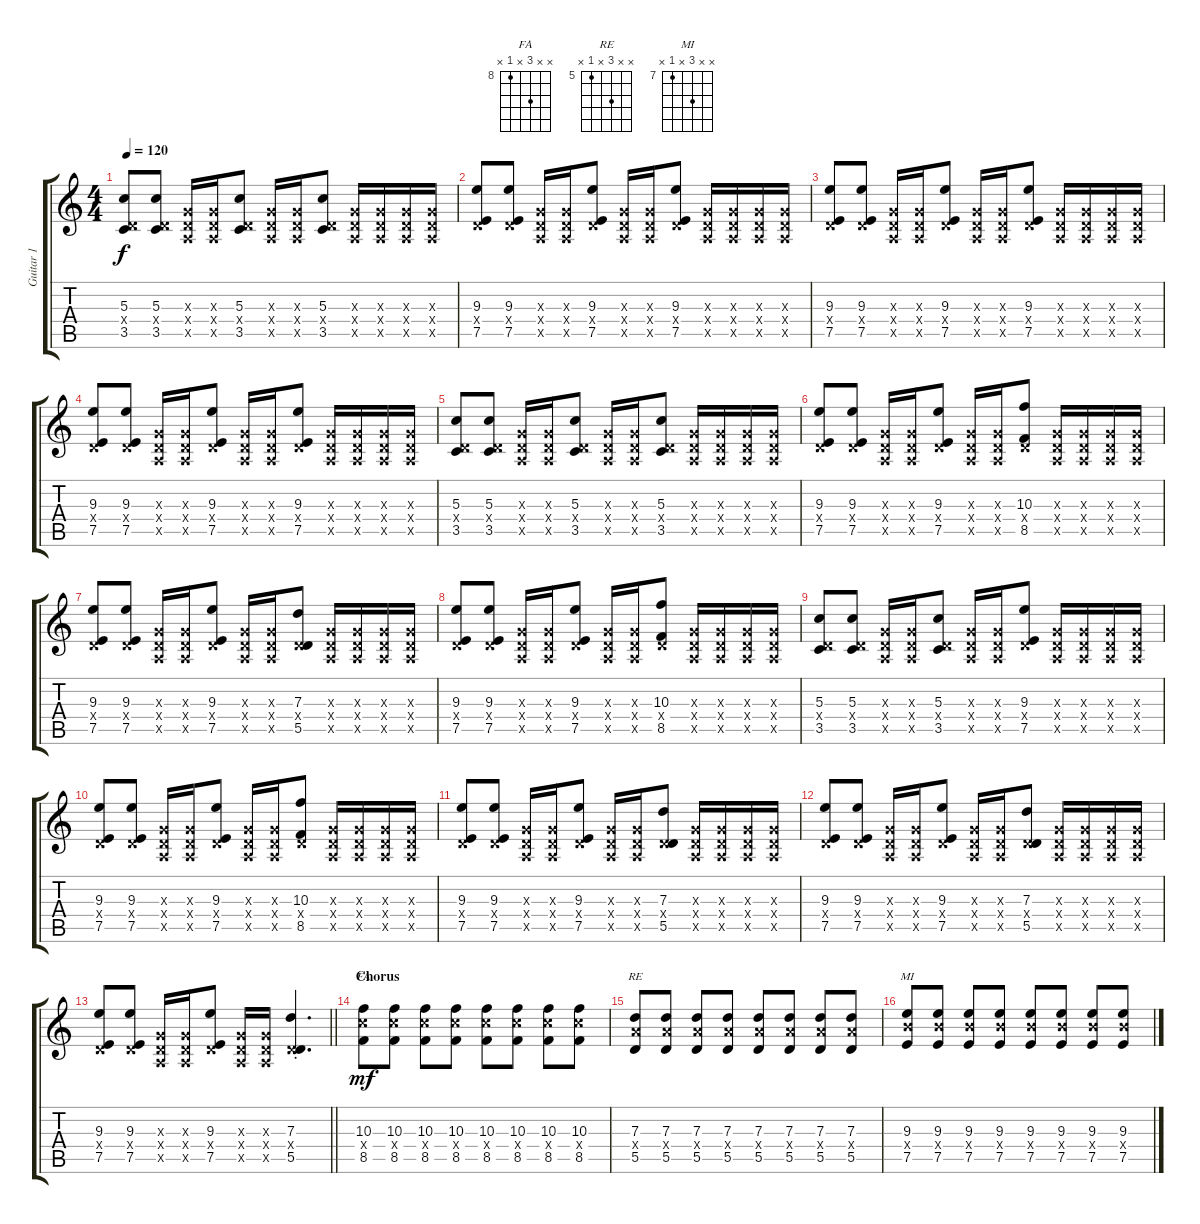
\track ("Guitar 1" "Guitar 1") {instrument overdrivenguitar}
\staff {score tabs}
\tuning (E4 B3 G3 D3 A2 E2) {hide}
\chord ("FA" x x 10 x 8 x) {firstfret 8}
\chord ("RE" x x 7 x 5 x) {firstfret 5}
\chord ("MI" x x 9 x 7 x) {firstfret 7}
\ts (4 4)
\tempo 120
\clef g2
\ks c
(5.3 0.4{x} 3.5).8{dy f} (5.3 0.4{x} 3.5).8 (0.3{x} 0.4{x} 0.5{x}).16 (0.3{x} 0.4{x} 0.5{x}).16 (5.3 0.4{x} 3.5).8 (0.3{x} 0.4{x} 0.5{x}).16 (0.3{x} 0.4{x} 0.5{x}).16 (5.3 0.4{x} 3.5).8 (0.3{x} 0.4{x} 0.5{x}).16 (0.3{x} 0.4{x} 0.5{x}).16 (0.3{x} 0.4{x} 0.5{x}).16 (0.3{x} 0.4{x} 0.5{x}).16 |
(9.3 0.4{x} 7.5).8 (9.3 0.4{x} 7.5).8 (0.3{x} 0.4{x} 0.5{x}).16 (0.3{x} 0.4{x} 0.5{x}).16 (9.3 0.4{x} 7.5).8 (0.3{x} 0.4{x} 0.5{x}).16 (0.3{x} 0.4{x} 0.5{x}).16 (9.3 0.4{x} 7.5).8 (0.3{x} 0.4{x} 0.5{x}).16 (0.3{x} 0.4{x} 0.5{x}).16 (0.3{x} 0.4{x} 0.5{x}).16 (0.3{x} 0.4{x} 0.5{x}).16 |
(9.3 0.4{x} 7.5).8 (9.3 0.4{x} 7.5).8 (0.3{x} 0.4{x} 0.5{x}).16 (0.3{x} 0.4{x} 0.5{x}).16 (9.3 0.4{x} 7.5).8 (0.3{x} 0.4{x} 0.5{x}).16 (0.3{x} 0.4{x} 0.5{x}).16 (9.3 0.4{x} 7.5).8 (0.3{x} 0.4{x} 0.5{x}).16 (0.3{x} 0.4{x} 0.5{x}).16 (0.3{x} 0.4{x} 0.5{x}).16 (0.3{x} 0.4{x} 0.5{x}).16 |
(9.3 0.4{x} 7.5).8 (9.3 0.4{x} 7.5).8 (0.3{x} 0.4{x} 0.5{x}).16 (0.3{x} 0.4{x} 0.5{x}).16 (9.3 0.4{x} 7.5).8 (0.3{x} 0.4{x} 0.5{x}).16 (0.3{x} 0.4{x} 0.5{x}).16 (9.3 0.4{x} 7.5).8 (0.3{x} 0.4{x} 0.5{x}).16 (0.3{x} 0.4{x} 0.5{x}).16 (0.3{x} 0.4{x} 0.5{x}).16 (0.3{x} 0.4{x} 0.5{x}).16 |
(5.3 0.4{x} 3.5).8 (5.3 0.4{x} 3.5).8 (0.3{x} 0.4{x} 0.5{x}).16 (0.3{x} 0.4{x} 0.5{x}).16 (5.3 0.4{x} 3.5).8 (0.3{x} 0.4{x} 0.5{x}).16 (0.3{x} 0.4{x} 0.5{x}).16 (5.3 0.4{x} 3.5).8 (0.3{x} 0.4{x} 0.5{x}).16 (0.3{x} 0.4{x} 0.5{x}).16 (0.3{x} 0.4{x} 0.5{x}).16 (0.3{x} 0.4{x} 0.5{x}).16 |
(9.3 0.4{x} 7.5).8 (9.3 0.4{x} 7.5).8 (0.3{x} 0.4{x} 0.5{x}).16 (0.3{x} 0.4{x} 0.5{x}).16 (9.3 0.4{x} 7.5).8 (0.3{x} 0.4{x} 0.5{x}).16 (0.3{x} 0.4{x} 0.5{x}).16 (10.3 0.4{x} 8.5).8 (0.3{x} 0.4{x} 0.5{x}).16 (0.3{x} 0.4{x} 0.5{x}).16 (0.3{x} 0.4{x} 0.5{x}).16 (0.3{x} 0.4{x} 0.5{x}).16 |
(9.3 0.4{x} 7.5).8 (9.3 0.4{x} 7.5).8 (0.3{x} 0.4{x} 0.5{x}).16 (0.3{x} 0.4{x} 0.5{x}).16 (9.3 0.4{x} 7.5).8 (0.3{x} 0.4{x} 0.5{x}).16 (0.3{x} 0.4{x} 0.5{x}).16 (7.3 0.4{x} 5.5).8 (0.3{x} 0.4{x} 0.5{x}).16 (0.3{x} 0.4{x} 0.5{x}).16 (0.3{x} 0.4{x} 0.5{x}).16 (0.3{x} 0.4{x} 0.5{x}).16 |
(9.3 0.4{x} 7.5).8 (9.3 0.4{x} 7.5).8 (0.3{x} 0.4{x} 0.5{x}).16 (0.3{x} 0.4{x} 0.5{x}).16 (9.3 0.4{x} 7.5).8 (0.3{x} 0.4{x} 0.5{x}).16 (0.3{x} 0.4{x} 0.5{x}).16 (10.3 0.4{x} 8.5).8 (0.3{x} 0.4{x} 0.5{x}).16 (0.3{x} 0.4{x} 0.5{x}).16 (0.3{x} 0.4{x} 0.5{x}).16 (0.3{x} 0.4{x} 0.5{x}).16 |
(5.3 0.4{x} 3.5).8 (5.3 0.4{x} 3.5).8 (0.3{x} 0.4{x} 0.5{x}).16 (0.3{x} 0.4{x} 0.5{x}).16 (5.3 0.4{x} 3.5).8 (0.3{x} 0.4{x} 0.5{x}).16 (0.3{x} 0.4{x} 0.5{x}).16 (9.3 0.4{x} 7.5).8 (0.3{x} 0.4{x} 0.5{x}).16 (0.3{x} 0.4{x} 0.5{x}).16 (0.3{x} 0.4{x} 0.5{x}).16 (0.3{x} 0.4{x} 0.5{x}).16 |
(9.3 0.4{x} 7.5).8 (9.3 0.4{x} 7.5).8 (0.3{x} 0.4{x} 0.5{x}).16 (0.3{x} 0.4{x} 0.5{x}).16 (9.3 0.4{x} 7.5).8 (0.3{x} 0.4{x} 0.5{x}).16 (0.3{x} 0.4{x} 0.5{x}).16 (10.3 0.4{x} 8.5).8 (0.3{x} 0.4{x} 0.5{x}).16 (0.3{x} 0.4{x} 0.5{x}).16 (0.3{x} 0.4{x} 0.5{x}).16 (0.3{x} 0.4{x} 0.5{x}).16 |
(9.3 0.4{x} 7.5).8 (9.3 0.4{x} 7.5).8 (0.3{x} 0.4{x} 0.5{x}).16 (0.3{x} 0.4{x} 0.5{x}).16 (9.3 0.4{x} 7.5).8 (0.3{x} 0.4{x} 0.5{x}).16 (0.3{x} 0.4{x} 0.5{x}).16 (7.3 0.4{x} 5.5).8 (0.3{x} 0.4{x} 0.5{x}).16 (0.3{x} 0.4{x} 0.5{x}).16 (0.3{x} 0.4{x} 0.5{x}).16 (0.3{x} 0.4{x} 0.5{x}).16 |
(9.3 0.4{x} 7.5).8 (9.3 0.4{x} 7.5).8 (0.3{x} 0.4{x} 0.5{x}).16 (0.3{x} 0.4{x} 0.5{x}).16 (9.3 0.4{x} 7.5).8 (0.3{x} 0.4{x} 0.5{x}).16 (0.3{x} 0.4{x} 0.5{x}).16 (7.3 0.4{x} 5.5).8 (0.3{x} 0.4{x} 0.5{x}).16 (0.3{x} 0.4{x} 0.5{x}).16 (0.3{x} 0.4{x} 0.5{x}).16 (0.3{x} 0.4{x} 0.5{x}).16 |
\barLineRight lightlight
(9.3 0.4{x} 7.5).8 (9.3 0.4{x} 7.5).8 (0.3{x} 0.4{x} 0.5{x}).16 (0.3{x} 0.4{x} 0.5{x}).16 (9.3 0.4{x} 7.5).8 (0.3{x} 0.4{x} 0.5{x}).16 (0.3{x} 0.4{x} 0.5{x}).16 (7.3 0.4{x} 5.5{st}).4{d} |
\section ("" "Chorus")
(10.3 10.4{x} 8.5).8{ch "FA" dy mf} (10.3 10.4{x} 8.5).8 (10.3 10.4{x} 8.5).8 (10.3 10.4{x} 8.5).8 (10.3 10.4{x} 8.5).8 (10.3 10.4{x} 8.5).8 (10.3 10.4{x} 8.5).8 (10.3 10.4{x} 8.5).8 |
(7.3 7.4{x} 5.5).8{ch "RE"} (7.3 7.4{x} 5.5).8 (7.3 7.4{x} 5.5).8 (7.3 7.4{x} 5.5).8 (7.3 7.4{x} 5.5).8 (7.3 7.4{x} 5.5).8 (7.3 7.4{x} 5.5).8 (7.3 7.4{x} 5.5).8 |
(9.3 9.4{x} 7.5).8{ch "MI"} (9.3 9.4{x} 7.5).8 (9.3 9.4{x} 7.5).8 (9.3 9.4{x} 7.5).8 (9.3 9.4{x} 7.5).8 (9.3 9.4{x} 7.5).8 (9.3 9.4{x} 7.5).8 (9.3 9.4{x} 7.5).8
